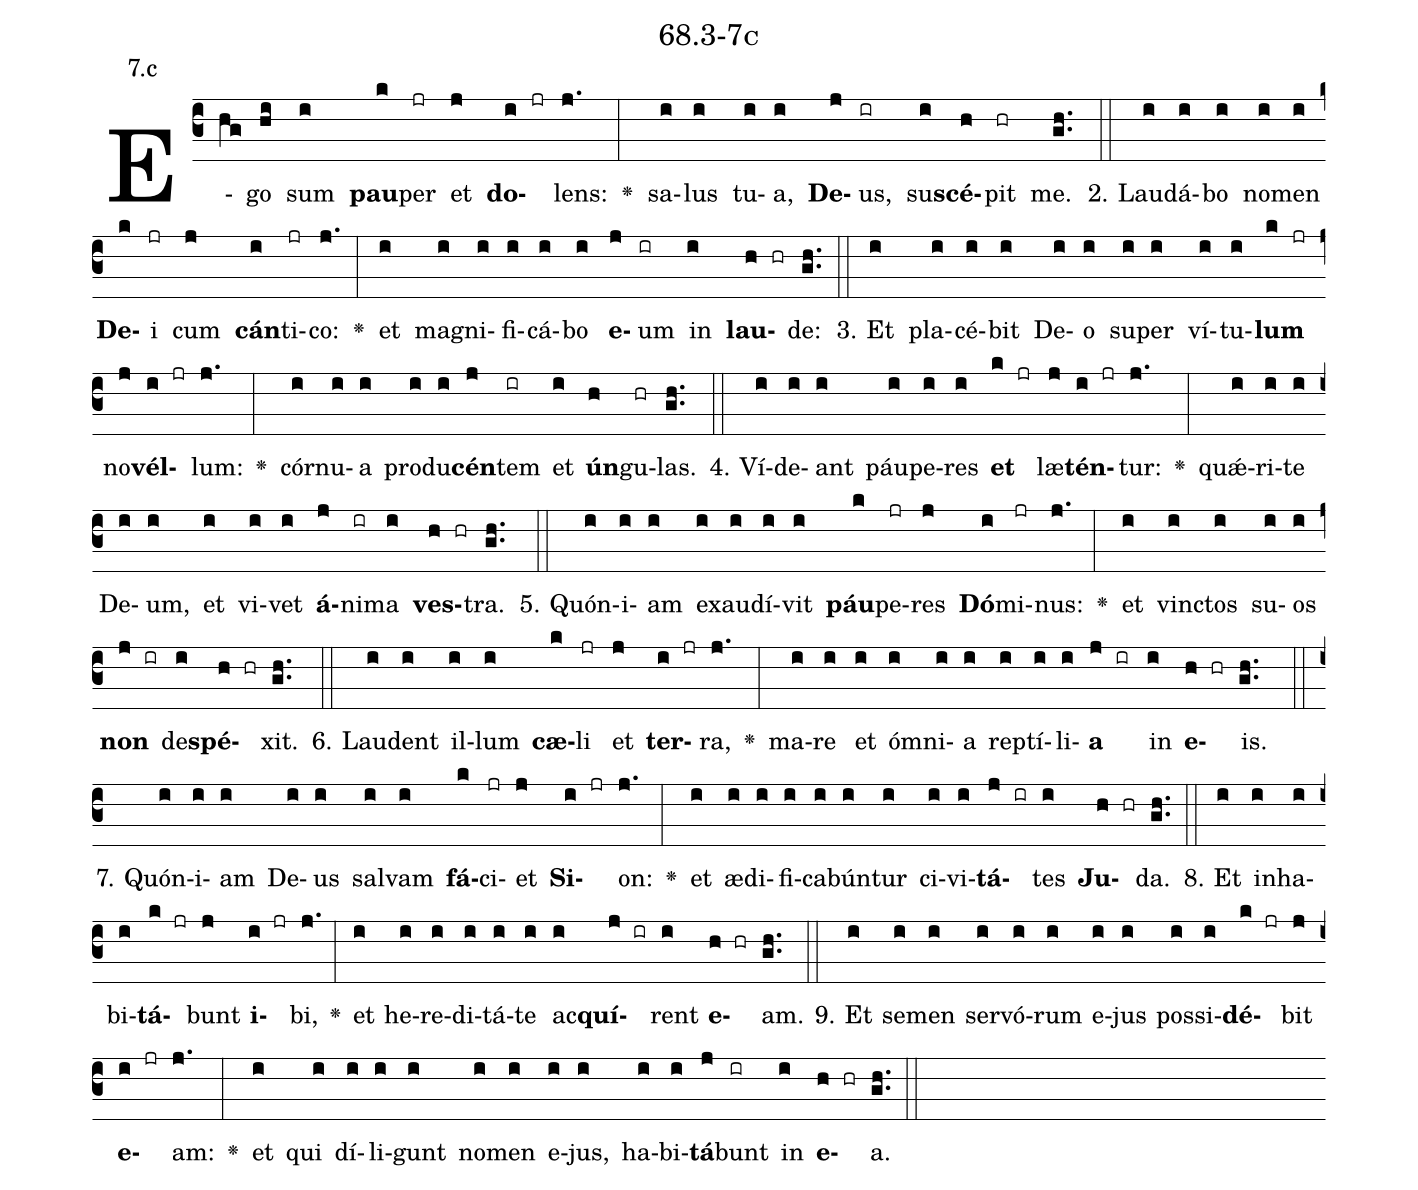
name: 68.3-7c;
annotation: 7.c;
%%
(c3)E(hg)go(hi) sum(i) <b>pau</b>(k)per(jr) et(j) <b>do</b>(i jr)lens:(j.) <v>\greheightstar</v>(:) sa(i)lus(i) tu(i)a,(i) <b>De</b>(j)us,(ir) su(i)<b>scé</b>(h)pit(hr) me.(gh..) (::)
2. Lau(i)dá(i)bo(i) no(i)men(i) <b>De</b>(k)i(jr) cum(j) <b>cán</b>(i)ti(jr)co:(j.) <v>\greheightstar</v>(:) et(i) ma(i)gni(i)fi(i)cá(i)bo(i) <b>e</b>(j)um(ir) in(i) <b>lau</b>(h hr)de:(gh..) (::)
3. Et(i) pla(i)cé(i)bit(i) De(i)o(i) su(i)per(i) ví(i)tu(i)<b>lum</b>(k jr) no(j)<b>vél</b>(i jr)lum:(j.) <v>\greheightstar</v>(:) cór(i)nu(i)a(i) pro(i)du(i)<b>cén</b>(j)tem(ir) et(i) <b>ún</b>(h)gu(hr)las.(gh..) (::)
4. Ví(i)de(i)ant(i) páu(i)pe(i)res(i) <b>et</b>(k jr) læ(j)<b>tén</b>(i jr)tur:(j.) <v>\greheightstar</v>(:) quǽ(i)ri(i)te(i) De(i)um,(i) et(i) vi(i)vet(i) <b>á</b>(j)ni(ir)ma(i) <b>ves</b>(h hr)tra.(gh..) (::)
5. Quón(i)i(i)am(i) ex(i)au(i)dí(i)vit(i) <b>páu</b>(k)pe(jr)res(j) <b>Dó</b>(i)mi(jr)nus:(j.) <v>\greheightstar</v>(:) et(i) vinc(i)tos(i) su(i)os(i) <b>non</b>(j ir) de(i)<b>spé</b>(h hr)xit.(gh..) (::)
6. Lau(i)dent(i) il(i)lum(i) <b>cæ</b>(k)li(jr) et(j) <b>ter</b>(i jr)ra,(j.) <v>\greheightstar</v>(:) ma(i)re(i) et(i) óm(i)ni(i)a(i) rep(i)tí(i)li(i)<b>a</b>(j ir) in(i) <b>e</b>(h hr)is.(gh..) (::)
7. Quón(i)i(i)am(i) De(i)us(i) sal(i)vam(i) <b>fá</b>(k)ci(jr)et(j) <b>Si</b>(i jr)on:(j.) <v>\greheightstar</v>(:) et(i) æ(i)di(i)fi(i)ca(i)bún(i)tur(i) ci(i)vi(i)<b>tá</b>(j ir)tes(i) <b>Ju</b>(h hr)da.(gh..) (::)
8. Et(i) in(i)ha(i)bi(i)<b>tá</b>(k jr)bunt(j) <b>i</b>(i jr)bi,(j.) <v>\greheightstar</v>(:) et(i) he(i)re(i)di(i)tá(i)te(i) ac(i)<b>quí</b>(j ir)rent(i) <b>e</b>(h hr)am.(gh..) (::)
9. Et(i) se(i)men(i) ser(i)vó(i)rum(i) e(i)jus(i) pos(i)si(i)<b>dé</b>(k jr)bit(j) <b>e</b>(i jr)am:(j.) <v>\greheightstar</v>(:) et(i) qui(i) dí(i)li(i)gunt(i) no(i)men(i) e(i)jus,(i) ha(i)bi(i)<b>tá</b>(j)bunt(ir) in(i) <b>e</b>(h hr)a.(gh..) (::)
